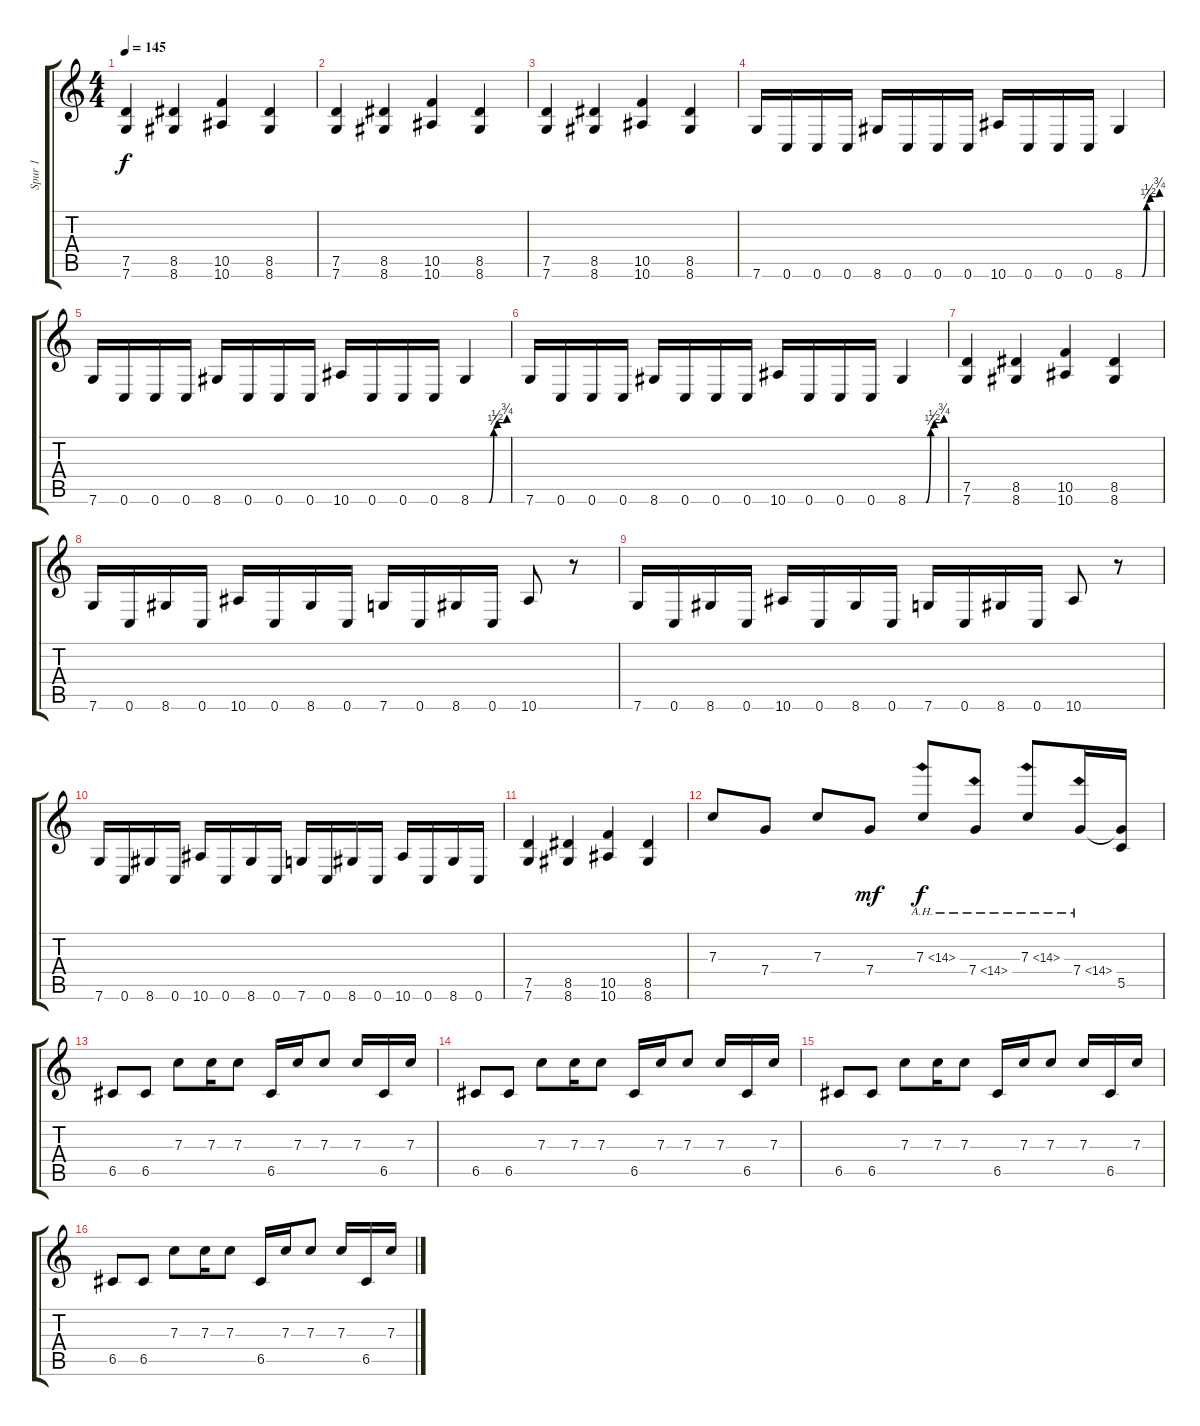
\track ("Spur 1" "Spur 1") {instrument distortionguitar}
\staff {score tabs}
\tuning (D4 A3 F3 C3 G2 C2) {hide}
\ts (4 4)
\tempo 145
\clef g2
\ks c
(7.5 7.6).4{dy f instrument distortionguitar} (8.5 8.6).4 (10.5 10.6).4 (8.5 8.6).4 |
(7.5 7.6).4 (8.5 8.6).4 (10.5 10.6).4 (8.5 8.6).4 |
(7.5 7.6).4 (8.5 8.6).4 (10.5 10.6).4 (8.5 8.6).4 |
7.6.16 0.6.16 0.6.16 0.6.16 8.6.16 0.6.16 0.6.16 0.6.16 10.6.16 0.6.16 0.6.16 0.6.16 8.6{be (custom 0 0 30 0 38 1 40 1 44 2 46 2 50 2 53 2 56 2 60 3)}.4 |
7.6.16 0.6.16 0.6.16 0.6.16 8.6.16 0.6.16 0.6.16 0.6.16 10.6.16 0.6.16 0.6.16 0.6.16 8.6{be (custom 0 0 30 0 38 1 40 1 44 2 46 2 50 2 53 2 56 2 60 3)}.4 |
7.6.16 0.6.16 0.6.16 0.6.16 8.6.16 0.6.16 0.6.16 0.6.16 10.6.16 0.6.16 0.6.16 0.6.16 8.6{be (custom 0 0 30 0 38 1 40 1 44 2 46 2 50 2 53 2 56 2 60 3)}.4 |
(7.5 7.6).4 (8.5 8.6).4 (10.5 10.6).4 (8.5 8.6).4 |
7.6.16 0.6.16 8.6.16 0.6.16 10.6.16 0.6.16 8.6.16 0.6.16 7.6.16 0.6.16 8.6.16 0.6.16 10.6.8 r.8 |
7.6.16 0.6.16 8.6.16 0.6.16 10.6.16 0.6.16 8.6.16 0.6.16 7.6.16 0.6.16 8.6.16 0.6.16 10.6.8 r.8 |
7.6.16 0.6.16 8.6.16 0.6.16 10.6.16 0.6.16 8.6.16 0.6.16 7.6.16 0.6.16 8.6.16 0.6.16 10.6.16 0.6.16 8.6.16 0.6.16 |
(7.5 7.6).4 (8.5 8.6).4 (10.5 10.6).4 (8.5 8.6).4 |
7.3.8 7.4.8 7.3.8 7.4.8{dy mf} 7.3{ah 7}.8{dy f} 7.4{ah 7}.8 7.3{ah 7}.8 7.4{ah 7}.16 (7.4{t} 5.5).16 |
6.5.8 6.5.8 7.3.8 7.3.16 7.3.8 6.5.16 7.3.16 7.3.8 7.3.16 6.5.16 7.3.16 |
6.5.8 6.5.8 7.3.8 7.3.16 7.3.8 6.5.16 7.3.16 7.3.8 7.3.16 6.5.16 7.3.16 |
6.5.8 6.5.8 7.3.8 7.3.16 7.3.8 6.5.16 7.3.16 7.3.8 7.3.16 6.5.16 7.3.16 |
6.5.8 6.5.8 7.3.8 7.3.16 7.3.8 6.5.16 7.3.16 7.3.8 7.3.16 6.5.16 7.3.16
